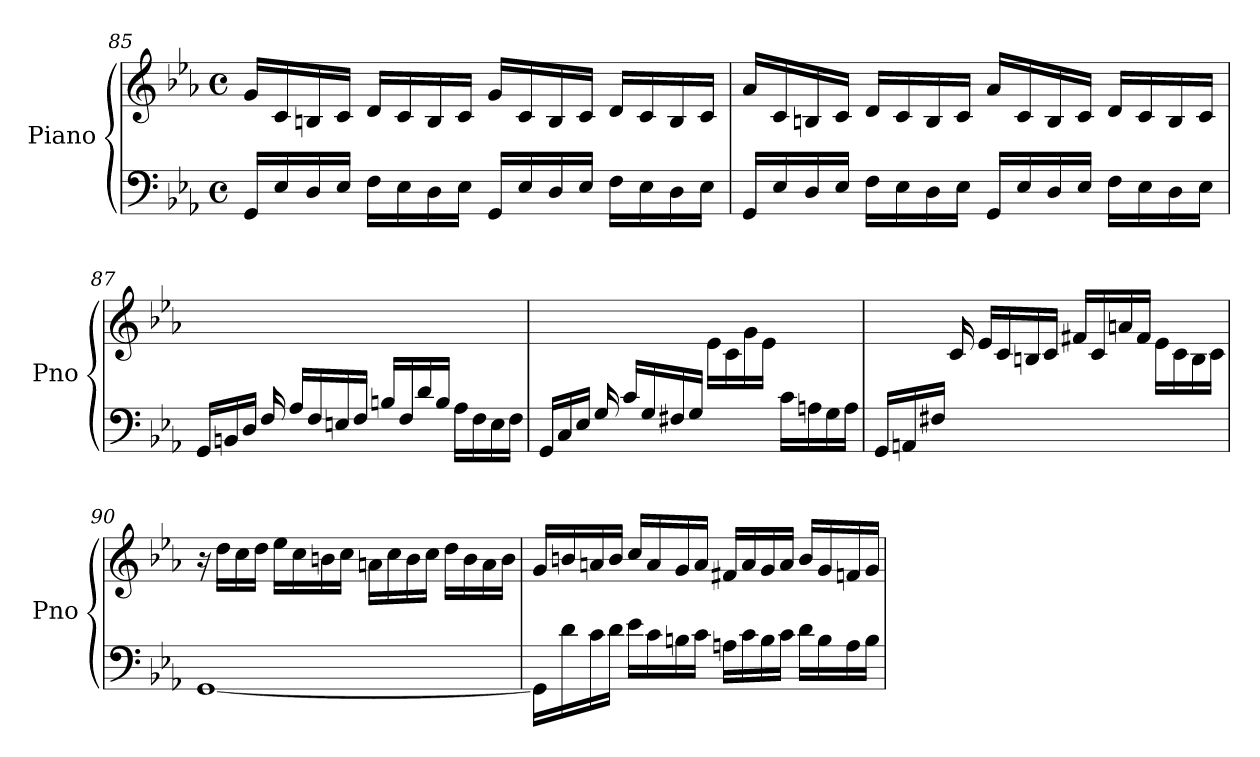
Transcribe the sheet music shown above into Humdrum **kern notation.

**kern	**kern
*part1	*part1
*staff2	*staff1
*I"Piano	*
*I'Pno	*
*clefF4	*clefG2
*k[b-e-a-]	*k[b-e-a-]
*M4/4	*M4/4
*met(c)	*met(c)
=85	=85
16GG/LL	16g/LL
16E-/	16c/
16D/	16Bn/
16E-/JJ	16c/JJ
16F\LL	16d/LL
16E-\	16c/
16D\	16B/
16E-\JJ	16c/JJ
16GG/LL	16g/LL
16E-/	16c/
16D/	16B/
16E-/JJ	16c/JJ
16F\LL	16d/LL
16E-\	16c/
16D\	16B/
16E-\JJ	16c/JJ
!!LO:LB:g=z
=86	=86
16GG/LL	16a-/LL
16E-/	16c/
16D/	16Bn/
16E-/JJ	16c/JJ
16F\LL	16d/LL
16E-\	16c/
16D\	16B/
16E-\JJ	16c/JJ
16GG/LL	16a-/LL
16E-/	16c/
16D/	16B/
16E-/JJ	16c/JJ
16F\LL	16d/LL
16E-\	16c/
16D\	16B/
16E-\JJ	16c/JJ
=87	=87
16GG/LL	1ryy
16BBn/	.
16D/JJ	.
16F/	.
16A-/LL	.
16F/	.
16En/	.
16F/JJ	.
16Bn/LL	.
16F/	.
16d/	.
16B/JJ	.
16A-\LL	.
16F\	.
16E\	.
16F\JJ	.
=88	=88
*	*^
16GG/LL	1ryy	2ryy
16C/	.	.
16E-/JJ	.	.
16G/	.	.
16c/LL	.	.
16G/	.	.
16F#X/	.	.
16G/JJ	.	.
4ryy	.	16e-\LL
.	.	16c\
.	.	16g\
.	.	16e-\JJ
16c\LL	.	4ryy
16An\	.	.
16G\	.	.
16A\JJ	.	.
!!LO:LB:g=z	!!
=89	=89	=89
16GG/LL	1ryy	8.ryy
16AAn/	.	.
16F#X/JJ	.	.
2ryy	.	16c/
.	.	16e-/LL
.	.	16c/
.	.	16Bn/
.	.	16c/JJ
.	.	16f#X/LL
.	.	16c/
.	.	16an/
4ryy	.	16f#/JJ
.	.	16e-\LL
.	.	16c\
.	.	16B\
16ryy	.	16c\JJ
=90	=90	=90
!	!LO:TX:a:Bi:t=Presto	!
*	*v	*v
[1GG	16r
.	16dd\LL
.	16cc\
.	16dd\JJ
.	16ee-\LL
.	16cc\
.	16bn\
.	16cc\JJ
.	16an\LL
.	16cc\
.	16b\
.	16cc\JJ
.	16dd\LL
.	16b\
.	16a\
.	16b\JJ
=91	=91
16GG/LL]	16g/LL
16d\	16bn/
16c\	16an/
16d\JJ	16b/JJ
16e-\LL	16cc/LL
16c\	16a/
16Bn\	16g/
16c\JJ	16a/JJ
16An\LL	16f#X/LL
16c\	16a/
16B\	16g/
16c\JJ	16a/JJ
16d\LL	16b/LL
16B\	16g/
16A\	16fn/
16B\JJ	16g/JJ
=	=
*-	*-
